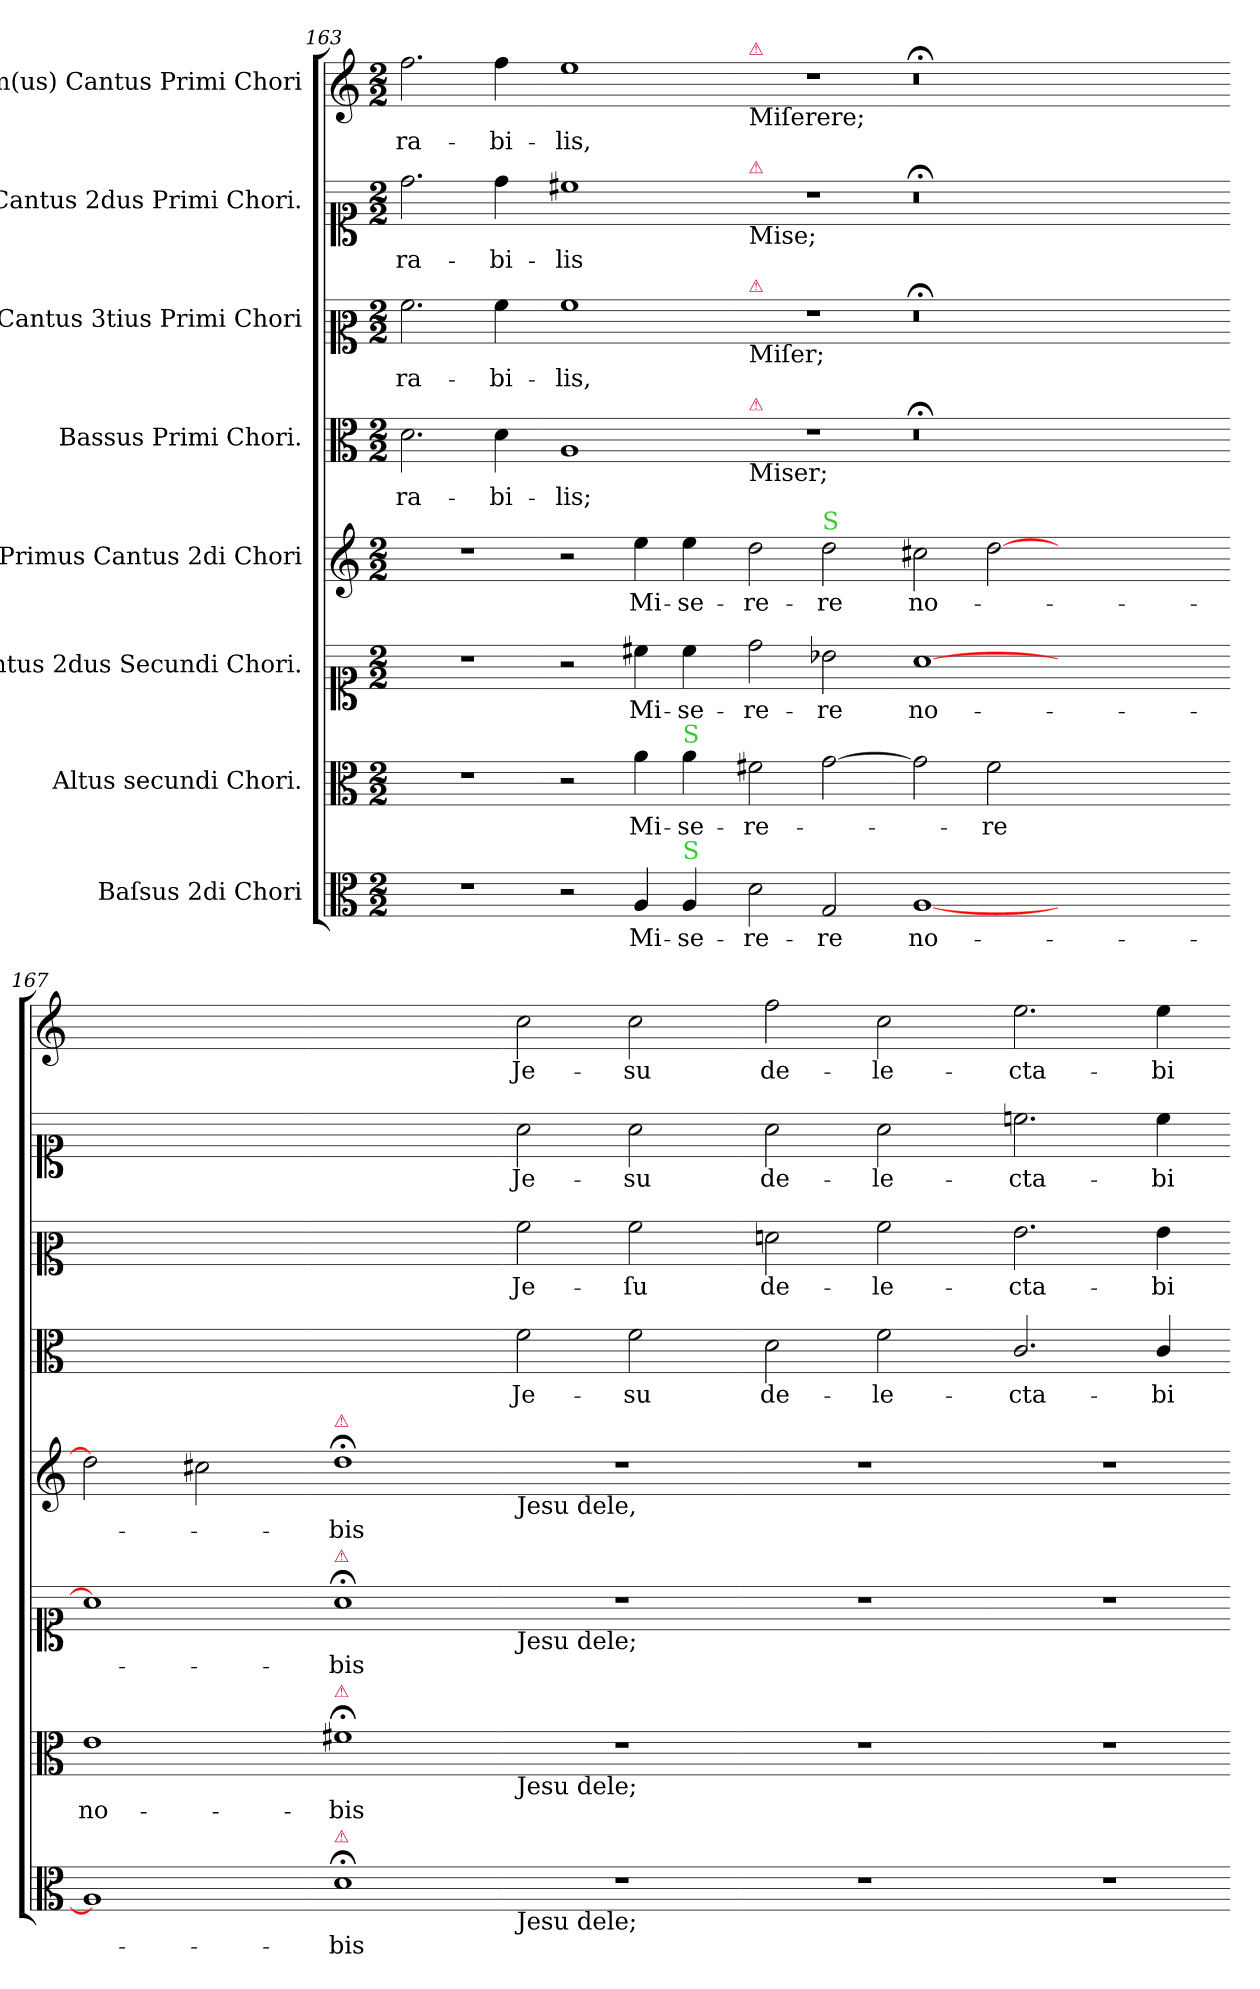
**kern	**text	**kern	**text	**kern	**text	**kern	**text	**kern	**text	**kern	**text	**kern	**text	**kern	**text
*part8	*part8	*part7	*part7	*part6	*part6	*part5	*part5	*part4	*part4	*part3	*part3	*part2	*part2	*part1	*part1
*staff8	*staff8	*staff7	*staff7	*staff6	*staff6	*staff5	*staff5	*staff4	*staff4	*staff3	*staff3	*staff2	*staff2	*staff1	*staff1
*I"Baſsus 2di Chori	*	*I"Altus secundi Chori.	*	*I"Cantus 2dus Secundi Chori.	*	*I"Primus Cantus 2di Chori	*	*I"Bassus Primi Chori.	*	*I"Cantus 3tius Primi Chori	*	*I"Cantus 2dus Primi Chori.	*	*I"1m(us) Cantus Primi Chori	*
*clefC3	*	*clefC3	*	*clefC1	*	*clefG2	*	*clefC3	*	*clefC2	*	*clefC1	*	*clefG2	*
*k[]	*	*k[]	*	*k[]	*	*k[]	*	*k[]	*	*k[]	*	*k[]	*	*k[]	*
*M2/2	*	*M2/2	*	*M2/2	*	*M2/2	*	*M2/2	*	*M2/2	*	*M2/2	*	*M2/2	*
=163	=163	=163	=163	=163	=163	=163	=163	=163	=163	=163	=163	=163	=163	=163	=163
1r	.	1r	.	1r	.	1r	.	2.d\	-ra-	2.a\	-ra-	2.dd\	-ra-	2.ff\	-ra-
.	.	.	.	.	.	.	.	4d\	-bi-	4a\	-bi-	4dd\	-bi-	4ff\	-bi-
=164-	=164-	=164-	=164-	=164-	=164-	=164-	=164-	=164-	=164-	=164-	=164-	=164-	=164-	=164-	=164-
2r	.	2r	.	2r	.	2r	.	1A	-lis;	1a	-lis,	1cc#X	-lis	1ee	-lis,
4A/	Mi-	4a\	Mi-	4cc#X\	Mi-	4ee\	Mi-	.	.	.	.	.	.	.	.
!	!	!LO:TX:a:color=limegreen:t=S	!	!	!	!	!	!	!	!	!	!	!	!	!
!LO:TX:a:color=limegreen:t=S	!	!	!	!	!	!	!	!	!	!	!	!	!	!	!
4A/	-se-	4a\	-se-	4cc#\	-se-	4ee\	-se-	.	.	.	.	.	.	.	.
=165-	=165-	=165-	=165-	=165-	=165-	=165-	=165-	=165-	=165-	=165-	=165-	=165-	=165-	=165-	=165-
!	!	!	!	!	!	!	!	!	!	!	!	!	!	!LO:TX:b:t=Miſerere;	!
!	!	!	!	!	!	!	!	!	!	!	!	!	!	!LO:TX:a:color=crimson:t=⚠	!
!	!	!	!	!	!	!	!	!	!	!	!	!LO:TX:b:t=Mise;	!	!	!
!	!	!	!	!	!	!	!	!	!	!	!	!LO:TX:a:color=crimson:t=⚠	!	!	!
!	!	!	!	!	!	!	!	!	!	!LO:TX:b:t=Miſer;	!	!	!	!	!
!	!	!	!	!	!	!	!	!	!	!LO:TX:a:color=crimson:t=⚠	!	!	!	!	!
!	!	!	!	!	!	!	!	!LO:TX:b:t=Miser;	!	!	!	!	!	!	!
!	!	!	!	!	!	!	!	!LO:TX:a:color=crimson:t=⚠	!	!	!	!	!	!	!
2d\	-re-	2f#X\	-re-	2dd\	-re-	2dd\	-re-	1r	.	1r	.	1r	.	1r	.
!	!	!	!	!	!	!LO:TX:a:color=limegreen:t=S	!	!	!	!	!	!	!	!	!
2G/	-re	[2g\	.	2b-X\	-re	2dd\	-re	.	.	.	.	.	.	.	.
=166-	=166-	=166-	=166-	=166-	=166-	=166-	=166-	=166-	=166-	=166-	=166-	=166-	=166-	=166-	=166-
[1A	no-	2g\]	.	[1a	no-	2cc#X\	no-	0.r;<	.	0.r;<	.	0.r;<	.	0.r;<	.
.	.	2f#\	-re	.	.	[2dd\	.	.	.	.	.	.	.	.	.
0ryy	.	0ryy	.	0ryy	.	0ryy	.	.	.	.	.	.	.	.	.
=167-	=167-	=167-	=167-	=167-	=167-	=167-	=167-	=167-	=167-	=167-	=167-	=167-	=167-	=167-	=167-
1A]	.	1e	no-	1a]	.	2dd\]	.	1ryy	.	1ryy	.	1ryy	.	1ryy	.
.	.	.	.	.	.	2cc#X\	.	.	.	.	.	.	.	.	.
=168-	=168-	=168-	=168-	=168-	=168-	=168-	=168-	=168-	=168-	=168-	=168-	=168-	=168-	=168-	=168-
!	!	!	!	!	!	!LO:TX:a:color=crimson:t=⚠	!	!	!	!	!	!	!	!	!
!	!	!	!	!LO:TX:a:color=crimson:t=⚠	!	!	!	!	!	!	!	!	!	!	!
!	!	!LO:TX:a:color=crimson:t=⚠	!	!	!	!	!	!	!	!	!	!	!	!	!
!LO:TX:a:color=crimson:t=⚠	!	!	!	!	!	!	!	!	!	!	!	!	!	!	!
1d;	-bis	1f#X;	-bis	1a;	-bis	1dd;	-bis	1ryy	.	1ryy	.	1ryy	.	1ryy	.
=169-	=169-	=169-	=169-	=169-	=169-	=169-	=169-	=169-	=169-	=169-	=169-	=169-	=169-	=169-	=169-
!	!	!	!	!	!	!LO:TX:b:t=Jesu dele,	!	!	!	!	!	!	!	!	!
!	!	!	!	!LO:TX:b:t=Jesu dele;	!	!	!	!	!	!	!	!	!	!	!
!	!	!LO:TX:b:t=Jesu dele;	!	!	!	!	!	!	!	!	!	!	!	!	!
!LO:TX:b:t=Jesu dele;	!	!	!	!	!	!	!	!	!	!	!	!	!	!	!
1r	.	1r	.	1r	.	1r	.	2f\	Je-	2a\	Je-	2a\	Je-	2cc\	Je-
.	.	.	.	.	.	.	.	2f\	-su	2a\	-ſu	2a\	-su	2cc\	-su
=170-	=170-	=170-	=170-	=170-	=170-	=170-	=170-	=170-	=170-	=170-	=170-	=170-	=170-	=170-	=170-
1r	.	1r	.	1r	.	1r	.	2d\	de-	2fn\	de-	2a\	de-	2ff\	de-
.	.	.	.	.	.	.	.	2f\	-le-	2a\	-le-	2a\	-le-	2cc\	-le-
=171-	=171-	=171-	=171-	=171-	=171-	=171-	=171-	=171-	=171-	=171-	=171-	=171-	=171-	=171-	=171-
1r	.	1r	.	1r	.	1r	.	2.c/	-cta-	2.g\	-cta-	2.ccn\	-cta-	2.ee\	-cta-
.	.	.	.	.	.	.	.	4c/	-bi-	4g\	-bi-	4cc\	-bi-	4ee\	-bi-
=-	=-	=-	=-	=-	=-	=-	=-	=-	=-	=-	=-	=-	=-	=-	=-
*-	*-	*-	*-	*-	*-	*-	*-	*-	*-	*-	*-	*-	*-	*-	*-
